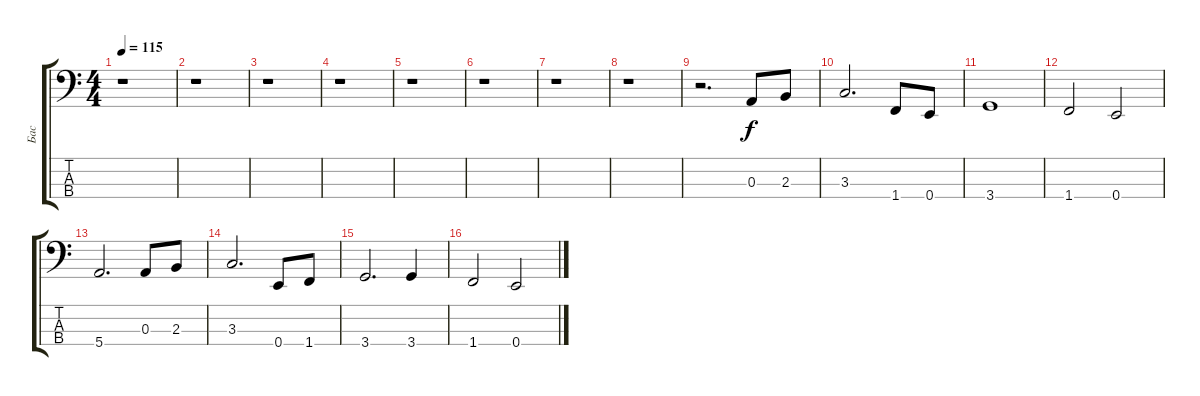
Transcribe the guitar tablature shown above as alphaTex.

\track ("Бас" "Бас") {instrument electricbassfinger}
\staff {score tabs}
\tuning (G2 D2 A1 E1) {hide}
\ts (4 4)
\tempo 115
\clef f4
\ks c
r.1{dy f instrument electricbassfinger} |
r.1 |
r.1 |
r.1 |
r.1 |
r.1 |
r.1 |
r.1 |
r.2{d} 0.3.8 2.3.8 |
3.3.2{d} 1.4.8 0.4.8 |
3.4.1 |
1.4.2 0.4.2 |
5.4.2{d} 0.3.8 2.3.8 |
3.3.2{d} 0.4.8 1.4.8 |
3.4.2{d} 3.4.4 |
1.4.2 0.4.2
